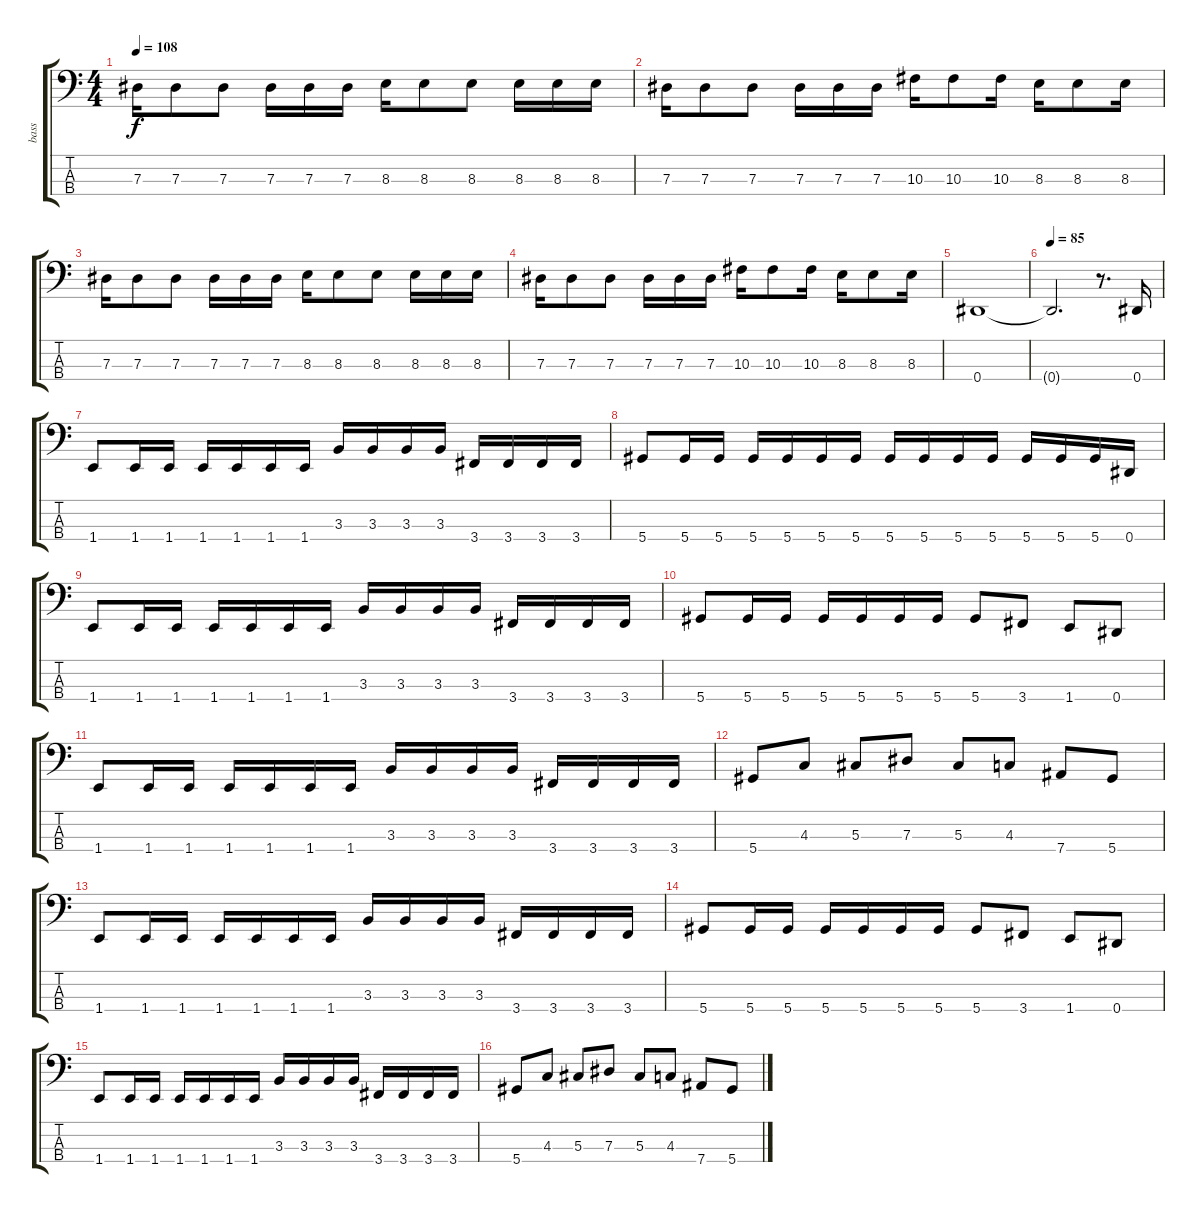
\track ("bass" "bass") {instrument electricbasspick}
\staff {score tabs}
\tuning (Gb2 Db2 Ab1 Eb1) {hide}
\ts (4 4)
\tempo 108
\clef f4
\ks c
7.3.16{dy f} 7.3.8 7.3.8 7.3.16 7.3.16 7.3.16 8.3.16 8.3.8 8.3.8 8.3.16 8.3.16 8.3.16 |
7.3.16 7.3.8 7.3.8 7.3.16 7.3.16 7.3.16 10.3.16 10.3.8 10.3.16 8.3.16 8.3.8 8.3.16 |
7.3.16 7.3.8 7.3.8 7.3.16 7.3.16 7.3.16 8.3.16 8.3.8 8.3.8 8.3.16 8.3.16 8.3.16 |
7.3.16 7.3.8 7.3.8 7.3.16 7.3.16 7.3.16 10.3.16 10.3.8 10.3.16 8.3.16 8.3.8 8.3.16 |
0.4.1 |
\tempo 85
0.4{t}.2{d} r.8{d} 0.4.16 |
1.4.8 1.4.16 1.4.16 1.4.16 1.4.16 1.4.16 1.4.16 3.3.16 3.3.16 3.3.16 3.3.16 3.4.16 3.4.16 3.4.16 3.4.16 |
5.4.8 5.4.16 5.4.16 5.4.16 5.4.16 5.4.16 5.4.16 5.4.16 5.4.16 5.4.16 5.4.16 5.4.16 5.4.16 5.4.16 0.4.16 |
1.4.8 1.4.16 1.4.16 1.4.16 1.4.16 1.4.16 1.4.16 3.3.16 3.3.16 3.3.16 3.3.16 3.4.16 3.4.16 3.4.16 3.4.16 |
5.4.8 5.4.16 5.4.16 5.4.16 5.4.16 5.4.16 5.4.16 5.4.8 3.4.8 1.4.8 0.4.8 |
1.4.8 1.4.16 1.4.16 1.4.16 1.4.16 1.4.16 1.4.16 3.3.16 3.3.16 3.3.16 3.3.16 3.4.16 3.4.16 3.4.16 3.4.16 |
5.4.8 4.3.8 5.3.8 7.3.8 5.3.8 4.3.8 7.4.8 5.4.8 |
1.4.8 1.4.16 1.4.16 1.4.16 1.4.16 1.4.16 1.4.16 3.3.16 3.3.16 3.3.16 3.3.16 3.4.16 3.4.16 3.4.16 3.4.16 |
5.4.8 5.4.16 5.4.16 5.4.16 5.4.16 5.4.16 5.4.16 5.4.8 3.4.8 1.4.8 0.4.8 |
1.4.8 1.4.16 1.4.16 1.4.16 1.4.16 1.4.16 1.4.16 3.3.16 3.3.16 3.3.16 3.3.16 3.4.16 3.4.16 3.4.16 3.4.16 |
5.4.8 4.3.8 5.3.8 7.3.8 5.3.8 4.3.8 7.4.8 5.4.8
